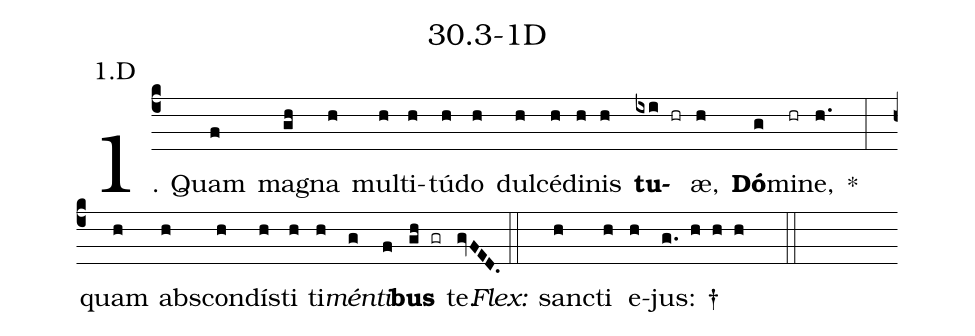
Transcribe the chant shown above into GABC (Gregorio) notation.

name: 30.3-1D;
annotation: 1.D;
%%
(c4)1. Quam(f) ma(gh)gna(h) mul(h)ti(h)tú(h)do(h) dul(h)cé(h)di(h)nis(h) <b>tu</b>(ixi hr)æ,(h) <b>Dó</b>(g)mi(hr)ne,(h.) *(:) quam(h) abs(h)con(h)dís(h)ti(h) ti(h)<i>mén</i>(g)<i>ti</i>(f)<b>bus</b>(gh gr) te.(gvFED.) (::)
<i>Flex:</i>()  sanc(h)ti(h) e(h)jus: †(g. h h h  ::)
